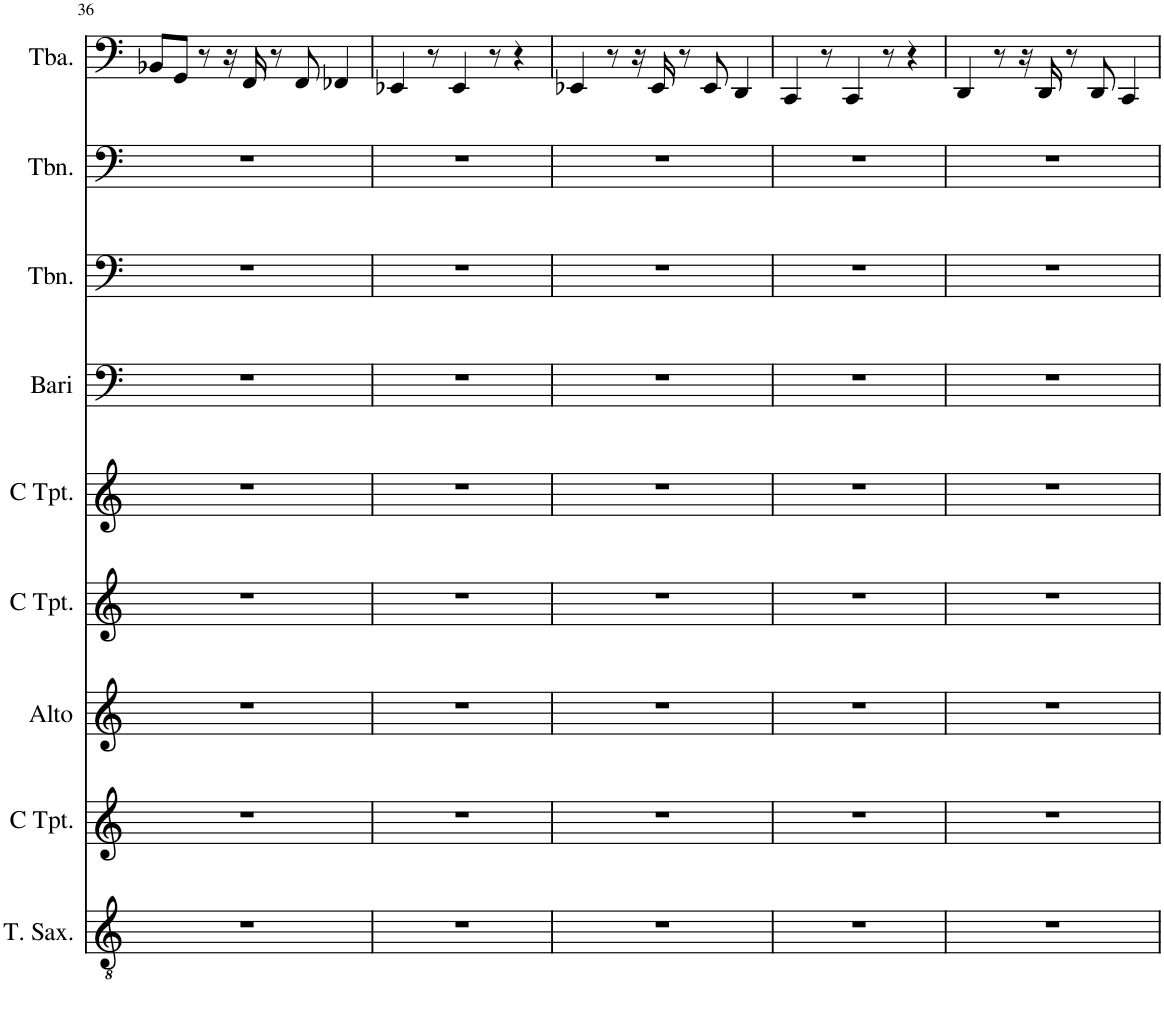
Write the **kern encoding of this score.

**kern	**kern	**kern	**kern	**kern	**kern	**kern	**kern	**kern
*part9	*part8	*part7	*part6	*part5	*part4	*part3	*part2	*part1
*staff9	*staff8	*staff7	*staff6	*staff5	*staff4	*staff3	*staff2	*staff1
*I"Tenor Saxophone	*I"C Trumpet	*I"Alto Sax	*I"C Trumpet	*I"C Trumpet	*I"Baritone Sax	*I"Trombone	*I"Trombone	*I"Tuba
*I'T. Sax.	*I'C Tpt.	*I'Alto	*I'C Tpt.	*I'C Tpt.	*I'Bari	*I'Tbn.	*I'Tbn.	*I'Tba.
!!LO:PB:g=z
*clefGv2	*clefG2	*clefG2	*clefG2	*clefG2	*clefF4	*clefF4	*clefF4	*clefF4
*Trd8c14	*	*	*	*	*	*	*	*
*k[]	*k[]	*k[]	*k[]	*k[]	*k[]	*k[]	*k[]	*k[]
*M4/4	*M4/4	*M4/4	*M4/4	*M4/4	*M4/4	*M4/4	*M4/4	*M4/4
=36	=36	=36	=36	=36	=36	=36	=36	=36
1r	1r	1r	1r	1r	1r	1r	1r	8BB-X/L
.	.	.	.	.	.	.	.	8GG/J
.	.	.	.	.	.	.	.	8r
.	.	.	.	.	.	.	.	16r
.	.	.	.	.	.	.	.	16FF/
.	.	.	.	.	.	.	.	8r
.	.	.	.	.	.	.	.	8FF/
.	.	.	.	.	.	.	.	4FF-X/
=37	=37	=37	=37	=37	=37	=37	=37	=37
1r	1r	1r	1r	1r	1r	1r	1r	4EE-X/
.	.	.	.	.	.	.	.	8r
.	.	.	.	.	.	.	.	4EE-/
.	.	.	.	.	.	.	.	8r
.	.	.	.	.	.	.	.	4r
=38	=38	=38	=38	=38	=38	=38	=38	=38
1r	1r	1r	1r	1r	1r	1r	1r	4EE-X/
.	.	.	.	.	.	.	.	8r
.	.	.	.	.	.	.	.	16r
.	.	.	.	.	.	.	.	16EE-/
.	.	.	.	.	.	.	.	8r
.	.	.	.	.	.	.	.	8EE-/
.	.	.	.	.	.	.	.	4DD/
=39	=39	=39	=39	=39	=39	=39	=39	=39
1r	1r	1r	1r	1r	1r	1r	1r	4CC/
.	.	.	.	.	.	.	.	8r
.	.	.	.	.	.	.	.	4CC/
.	.	.	.	.	.	.	.	8r
.	.	.	.	.	.	.	.	4r
=40	=40	=40	=40	=40	=40	=40	=40	=40
1r	1r	1r	1r	1r	1r	1r	1r	4DD/
.	.	.	.	.	.	.	.	8r
.	.	.	.	.	.	.	.	16r
.	.	.	.	.	.	.	.	16DD/
.	.	.	.	.	.	.	.	8r
.	.	.	.	.	.	.	.	8DD/
.	.	.	.	.	.	.	.	4CC/
=	=	=	=	=	=	=	=	=
*-	*-	*-	*-	*-	*-	*-	*-	*-
